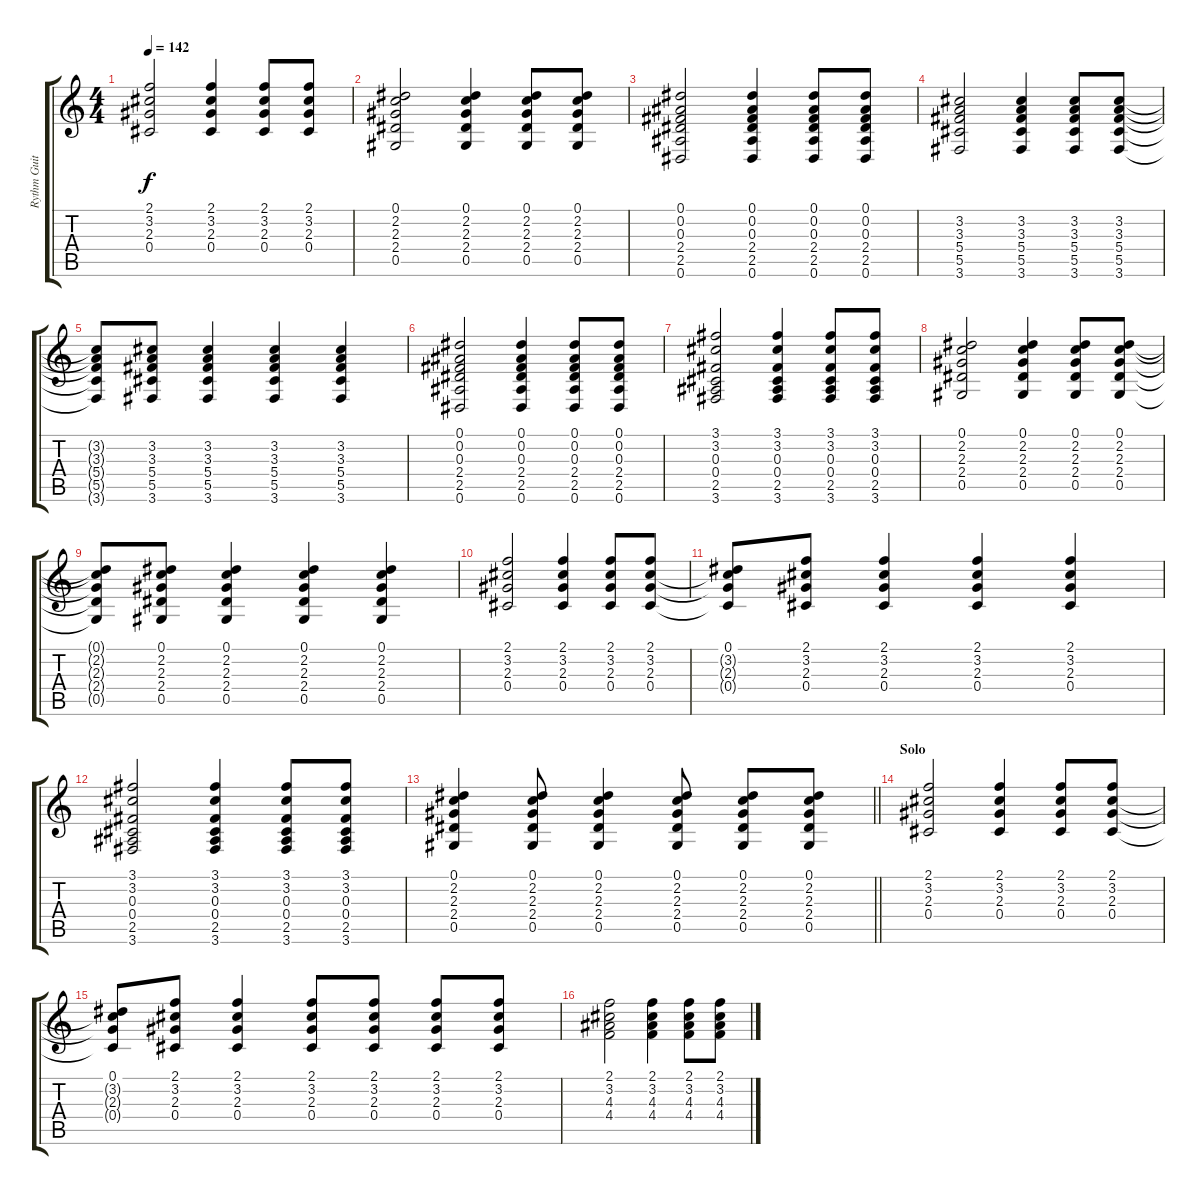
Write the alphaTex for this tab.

\track ("Rythm Guitar" "Rythm Guit") {instrument acousticguitarsteel}
\staff {score tabs}
\tuning (Eb4 Bb3 Gb3 Db3 Ab2 Eb2) {hide}
\ts (4 4)
\tempo 142
\clef g2
\ks c
(2.1 3.2 2.3 0.4).2{dy f} (2.1 3.2 2.3 0.4).4 (2.1 3.2 2.3 0.4).8 (2.1 3.2 2.3 0.4).8 |
(0.1 2.2 2.3 2.4 0.5).2 (0.1 2.2 2.3 2.4 0.5).4 (0.1 2.2 2.3 2.4 0.5).8 (0.1 2.2 2.3 2.4 0.5).8 |
(0.1 0.2 0.3 2.4 2.5 0.6).2 (0.1 0.2 0.3 2.4 2.5 0.6).4 (0.1 0.2 0.3 2.4 2.5 0.6).8 (0.1 0.2 0.3 2.4 2.5 0.6).8 |
(3.2 3.3 5.4 5.5 3.6).2 (3.2 3.3 5.4 5.5 3.6).4 (3.2 3.3 5.4 5.5 3.6).8 (3.2 3.3 5.4 5.5 3.6).8 |
(3.2{t} 3.3{t} 5.4{t} 5.5{t} 3.6{t}).8 (3.2 3.3 5.4 5.5 3.6).8 (3.2 3.3 5.4 5.5 3.6).4 (3.2 3.3 5.4 5.5 3.6).4 (3.2 3.3 5.4 5.5 3.6).4 |
(0.1 0.2 0.3 2.4 2.5 0.6).2 (0.1 0.2 0.3 2.4 2.5 0.6).4 (0.1 0.2 0.3 2.4 2.5 0.6).8 (0.1 0.2 0.3 2.4 2.5 0.6).8 |
(3.1 3.2 0.3 0.4 2.5 3.6).2 (3.1 3.2 0.3 0.4 2.5 3.6).4 (3.1 3.2 0.3 0.4 2.5 3.6).8 (3.1 3.2 0.3 0.4 2.5 3.6).8 |
(0.1 2.2 2.3 2.4 0.5).2 (0.1 2.2 2.3 2.4 0.5).4 (0.1 2.2 2.3 2.4 0.5).8 (0.1 2.2 2.3 2.4 0.5).8 |
(0.1{t} 2.2{t} 2.3{t} 2.4{t} 0.5{t}).8 (0.1 2.2 2.3 2.4 0.5).8 (0.1 2.2 2.3 2.4 0.5).4 (0.1 2.2 2.3 2.4 0.5).4 (0.1 2.2 2.3 2.4 0.5).4 |
(2.1 3.2 2.3 0.4).2 (2.1 3.2 2.3 0.4).4 (2.1 3.2 2.3 0.4).8 (2.1 3.2 2.3 0.4).8 |
(0.1 3.2{t} 2.3{t} 0.4{t}).8 (2.1 3.2 2.3 0.4).8 (2.1 3.2 2.3 0.4).4 (2.1 3.2 2.3 0.4).4 (2.1 3.2 2.3 0.4).4 |
(3.1 3.2 0.3 0.4 2.5 3.6).2 (3.1 3.2 0.3 0.4 2.5 3.6).4 (3.1 3.2 0.3 0.4 2.5 3.6).8 (3.1 3.2 0.3 0.4 2.5 3.6).8 |
\barLineRight lightlight
(0.1 2.2 2.3 2.4 0.5).4 (0.1 2.2 2.3 2.4 0.5).8 (0.1 2.2 2.3 2.4 0.5).4 (0.1 2.2 2.3 2.4 0.5).8 (0.1 2.2 2.3 2.4 0.5).8 (0.1 2.2 2.3 2.4 0.5).8 |
\section ("" "Solo")
(2.1 3.2 2.3 0.4).2 (2.1 3.2 2.3 0.4).4 (2.1 3.2 2.3 0.4).8 (2.1 3.2 2.3 0.4).8 |
(0.1 3.2{t} 2.3{t} 0.4{t}).8 (2.1 3.2 2.3 0.4).8 (2.1 3.2 2.3 0.4).4 (2.1 3.2 2.3 0.4).8 (2.1 3.2 2.3 0.4).8 (2.1 3.2 2.3 0.4).8 (2.1 3.2 2.3 0.4).8 |
(2.1 3.2 4.3 4.4).2 (2.1 3.2 4.3 4.4).4 (2.1 3.2 4.3 4.4).8 (2.1 3.2 4.3 4.4).8
